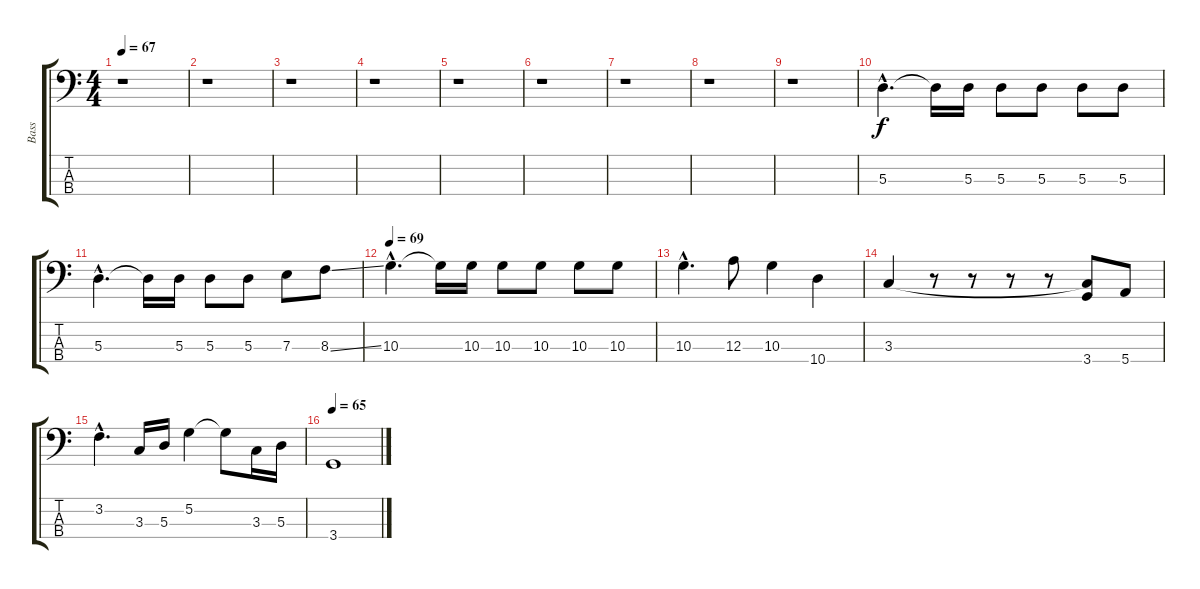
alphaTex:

\track ("Bass" "Bass") {instrument electricbassfinger}
\staff {score tabs}
\tuning (G2 D2 A1 E1) {hide}
\ts (4 4)
\tempo 67
\clef f4
\ks c
r.1{dy f instrument electricbassfinger} |
r.1 |
r.1 |
r.1 |
r.1 |
r.1 |
r.1 |
r.1 |
r.1 |
5.3{hac}.4{d} 5.3{t}.16 5.3.16 5.3.8 5.3.8 5.3.8 5.3.8 |
5.3{hac}.4{d} 5.3{t}.16 5.3.16 5.3.8 5.3.8 7.3.8 8.3{ss}.8 |
\tempo 69
10.3{hac}.4{d} 10.3{t}.16 10.3.16 10.3.8 10.3.8 10.3.8 10.3.8 |
10.3{hac}.4{d} 12.3.8 10.3.4 10.4.4 |
3.3.4 r.8 r.8 r.8 r.8 (3.3{t} 3.4).8 5.4.8 |
3.2{hac}.4{d} 3.3.16 5.3.16 5.2.4 5.2{t}.8 3.3.16 5.3.16 |
\tempo 65
3.4.1
